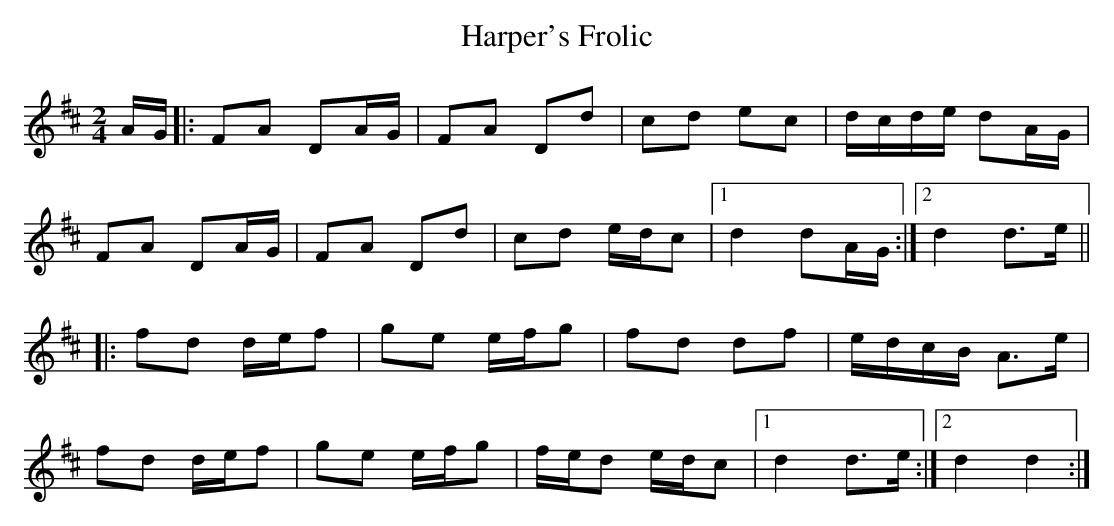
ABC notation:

X:1
T:Harper's Frolic
M:2/4
L:1/8
K:D
A/2G/2|:FA DA/2G/2|FA Dd|cd ec|d/2c/2d/2e/2 dA/2G/2|
FA DA/2G/2|FA Dd|cd e/2d/2c|1 d2 dA/2G/2:|2 d2 d>e||
|:fd d/2e/2f|ge e/2f/2g|fd df|e/2d/2c/2B/2 A3/e/|
fd d/2e/2f|ge e/2f/2g|f/2e/2d e/2d/2c|1 d2 d3/e/:|2 d2 d2:|]
